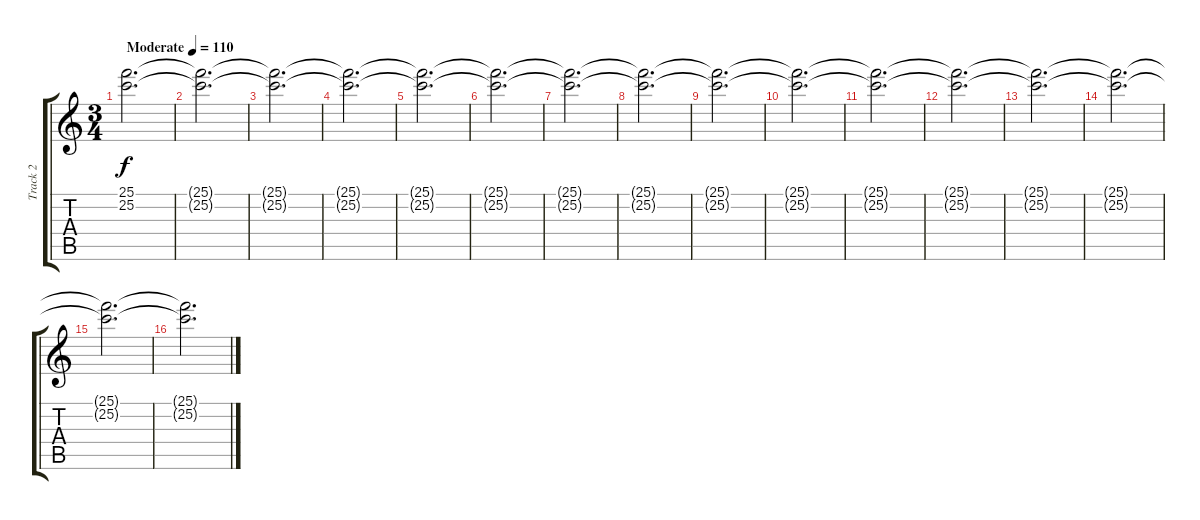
\track ("Track 2" "Track 2") {instrument stringensemble2}
\staff {score tabs}
\tuning (E4 B3 G3 D3 A2 E2) {hide}
\ts (3 4)
\tempo (110 "Moderate")
\clef g2
\ks c
(25.1 25.2).2{d dy f instrument stringensemble2} |
(25.1{t} 25.2{t}).2{d} |
(25.1{t} 25.2{t}).2{d} |
(25.1{t} 25.2{t}).2{d} |
(25.1{t} 25.2{t}).2{d} |
(25.1{t} 25.2{t}).2{d} |
(25.1{t} 25.2{t}).2{d} |
(25.1{t} 25.2{t}).2{d} |
(25.1{t} 25.2{t}).2{d} |
(25.1{t} 25.2{t}).2{d} |
(25.1{t} 25.2{t}).2{d} |
(25.1{t} 25.2{t}).2{d} |
(25.1{t} 25.2{t}).2{d} |
(25.1{t} 25.2{t}).2{d} |
(25.1{t} 25.2{t}).2{d} |
(25.1{t} 25.2{t}).2{d}
